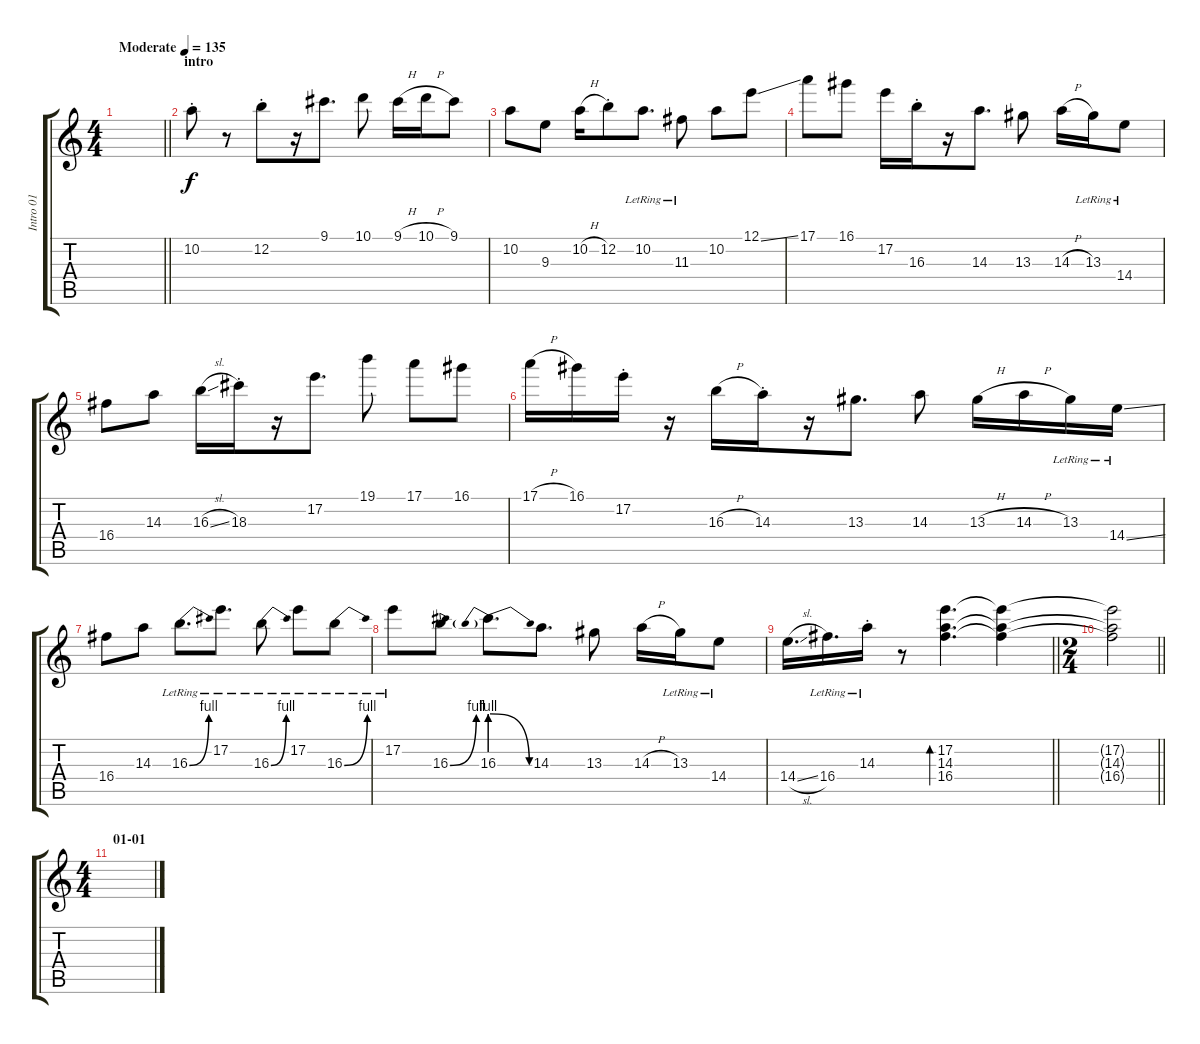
\track ("Intro 01" "Intro 01") {instrument electricguitarclean}
\staff {score tabs}
\tuning (E4 B3 G3 D3 A2 D2) {hide}
\ts (4 4)
\tempo (135 "Moderate")
\clef g2
\barLineRight lightlight
\ks c
|
\section ("" "intro")
10.2{st}.8 r.8 12.2{st}.8 r.16 9.1.8{d} 10.1.8 9.1{h}.16 10.1{h}.16 9.1.8 |
10.2.8 9.3.8 10.2{h}.16 12.2{st}.8 10.2{lr}.8{d} 11.3{lr}.8 10.2.8 12.1{ss}.8 |
17.1.8 16.1.8 17.2.16 16.3{st}.16 r.16 14.3.8{d} 13.3.8 14.3{h}.16 13.3{lr}.16 14.4{lr}.8 |
16.4.8 14.3.8 16.3{sl}.16 18.3{st}.16 r.16 17.2.8{d} 19.1.8 17.1.8 16.1.8 |
17.1{h}.16 16.1.16 17.2{st}.16 r.16 16.3{h}.16 14.3{st}.16 r.16 13.3.8{d} 14.3.8 13.3{h}.16 14.3{h}.16 13.3{lr}.16 14.4{ss lr}.16 |
16.4.8 14.3.8 16.3{be (bend 0 0 60 4) lr}.8{d} 17.2{lr}.8{d} 16.3{be (bend 0 0 60 4) lr}.8 17.2{lr}.8 16.3{be (bend 0 0 60 4) lr}.8 |
17.2{lr}.8 16.3{be (bend 0 0 60 4)}.8 16.3{be (prebendrelease 0 4 60 0)}.8{d} 14.3.8{d} 13.3.8 14.3{h}.16 13.3{lr}.16 14.4{lr}.8 |
\barLineRight lightlight
14.4{sl}.16{d} 16.4{lr}.16{d} 14.3{st lr}.16 r.8 (17.2 14.3 16.4).4{d bd 120} (17.2{t} 14.3{t} 16.4{t}).4 |
\ts (2 4)
\barLineRight lightlight
(17.2{t} 14.3{t} 16.4{t}).2 |
\ts (4 4)
\section ("" "01-01")
